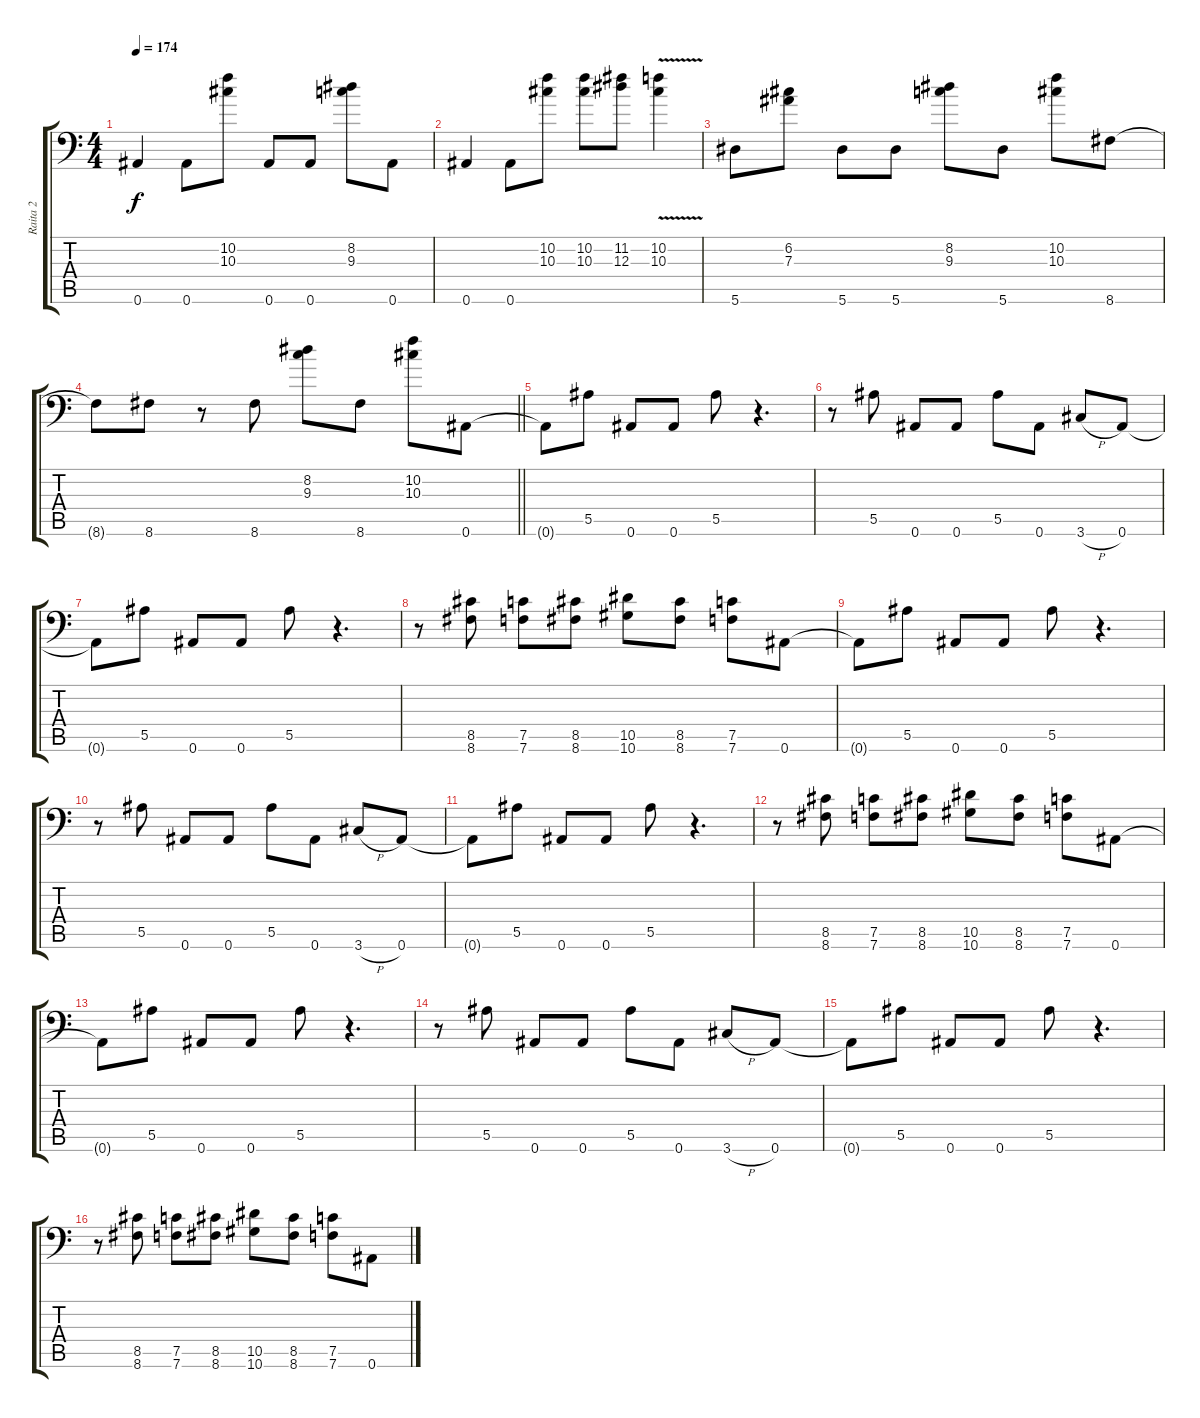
\track ("Raita 2" "Raita 2") {instrument distortionguitar}
\staff {score tabs}
\tuning (C4 G3 Eb3 Bb2 F2 Bb1) {hide}
\ts (4 4)
\tempo 174
\clef f4
\ks c
0.6.4{dy f} 0.6.8 (10.2 10.3).8 0.6.8 0.6.8 (8.2 9.3).8 0.6.8 |
0.6.4 0.6.8 (10.2 10.3).8 (10.2 10.3).8 (11.2 12.3).8 (10.2{v} 10.3{v}).4 |
5.6.8 (6.2 7.3).8 5.6.8 5.6.8 (8.2 9.3).8 5.6.8 (10.2 10.3).8 8.6.8 |
\barLineRight lightlight
8.6{t}.8 8.6.8 r.8 8.6.8 (8.2 9.3).8 8.6.8 (10.2 10.3).8 0.6.8 |
\section ("" "")
0.6{t}.8 5.5.8 0.6.8 0.6.8 5.5.8 r.4{d} |
r.8 5.5.8 0.6.8 0.6.8 5.5.8 0.6.8 3.6{h}.8 0.6.8 |
0.6{t}.8 5.5.8 0.6.8 0.6.8 5.5.8 r.4{d} |
r.8 (8.5 8.6).8 (7.5 7.6).8 (8.5 8.6).8 (10.5 10.6).8 (8.5 8.6).8 (7.5 7.6).8 0.6.8 |
0.6{t}.8 5.5.8 0.6.8 0.6.8 5.5.8 r.4{d} |
r.8 5.5.8 0.6.8 0.6.8 5.5.8 0.6.8 3.6{h}.8 0.6.8 |
0.6{t}.8 5.5.8 0.6.8 0.6.8 5.5.8 r.4{d} |
r.8 (8.5 8.6).8 (7.5 7.6).8 (8.5 8.6).8 (10.5 10.6).8 (8.5 8.6).8 (7.5 7.6).8 0.6.8 |
0.6{t}.8 5.5.8 0.6.8 0.6.8 5.5.8 r.4{d} |
r.8 5.5.8 0.6.8 0.6.8 5.5.8 0.6.8 3.6{h}.8 0.6.8 |
0.6{t}.8 5.5.8 0.6.8 0.6.8 5.5.8 r.4{d} |
r.8 (8.5 8.6).8 (7.5 7.6).8 (8.5 8.6).8 (10.5 10.6).8 (8.5 8.6).8 (7.5 7.6).8 0.6.8
